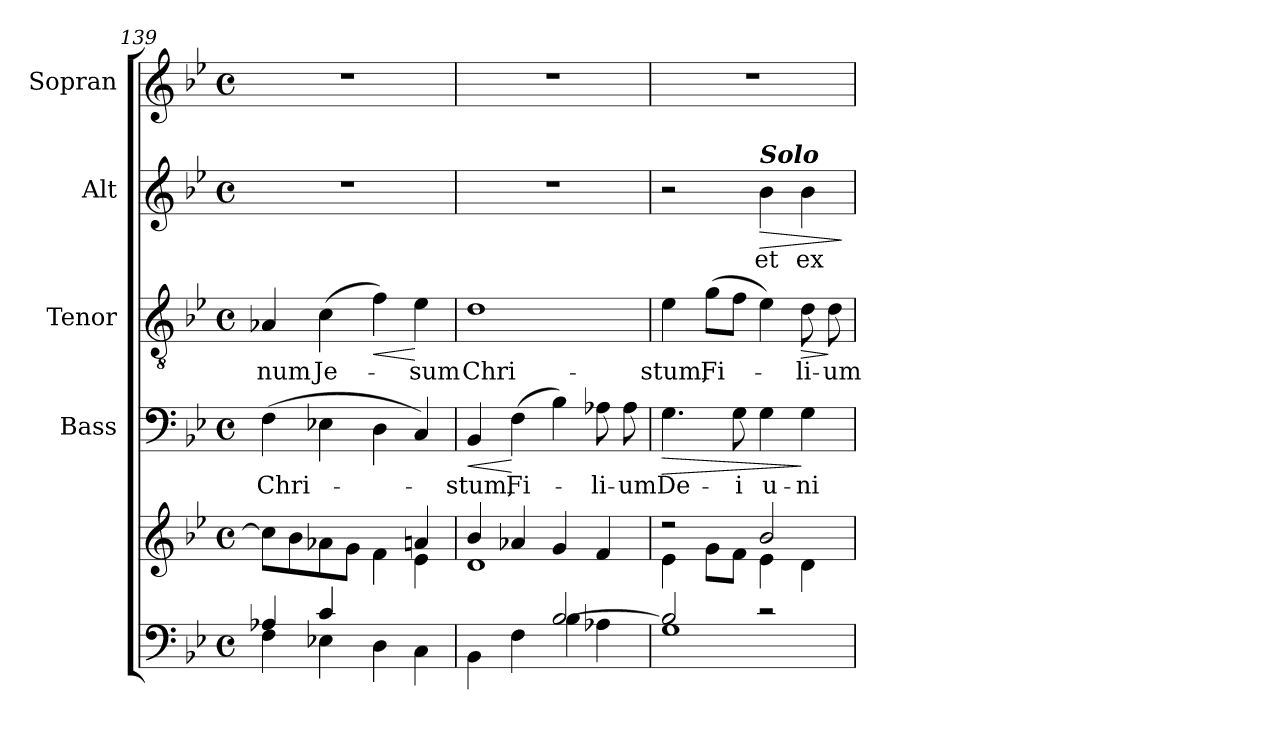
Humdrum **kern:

**kern	**kern	**kern	**text	**dynam	**kern	**text	**dynam	**kern	**text	**dynam	**kern
*part5	*part5	*part4	*part4	*part4	*part3	*part3	*part3	*part2	*part2	*part2	*part1
*staff6	*staff5	*staff4	*staff4	*staff4	*staff3	*staff3	*staff3	*staff2	*staff2	*staff2	*staff1
*	*	*I"Bass	*	*	*I"Tenor	*	*	*I"Alt	*	*	*I"Sopran
*	*	*I'B.	*	*	*I'T.	*	*	*I'A.	*	*	*I'S.
!!LO:PB:g=z
*clefF4	*clefG2	*clefF4	*	*	*clefGv2	*	*	*clefG2	*	*	*clefG2
*k[b-e-]	*k[b-e-]	*k[b-e-]	*	*	*k[b-e-]	*	*	*k[b-e-]	*	*	*k[b-e-]
*B-:	*B-:	*B-:	*	*	*B-:	*	*	*B-:	*	*	*B-:
*M4/4	*M4/4	*M4/4	*	*	*M4/4	*	*	*M4/4	*	*	*M4/4
*met(c)	*met(c)	*met(c)	*	*	*met(c)	*	*	*met(c)	*	*	*met(c)
=139	=139	=139	=139	=139	=139	=139	=139	=139	=139	=139	=139
*^	*^	*	*	*	*	*	*	*	*	*	*
!	!	!	!	!	!LO:LY:b	!	!	!LO:LY:b	!	!	!	!	!
4A-X/	4F\	2.ryy	8cc\L]	(>4F\	Chri-	.	4A-X/	-num	.	1r	.	.	1r
.	.	.	8b-\	.	.	.	.	.	.	.	.	.	.
!	!	!	!	!	!	!	!	!LO:LY:b	!	!	!	!	!
4c/	4E-X\	.	8a-X\	4E-X\	.	.	(>4c\	Je-	.	.	.	.	.
.	.	.	8g\J	.	.	.	.	.	.	.	.	.	.
!	!	!	!	!	!	!	!	!	!LO:HP:b	!	!	!	!
2ryy	4D\	.	4f\	4D\	.	.	4f\)	.	<	.	.	.	.
!	!	!	!	!	!	!	!	!LO:LY:b	!	!	!	!	!
.	4C\	4an/	4e-\	4C/)	.	.	4e-\	-sum	[	.	.	.	.
=140	=140	=140	=140	=140	=140	=140	=140	=140	=140	=140	=140	=140	=140
!	!	!	!	!	!LO:LY:b	!LO:HP:b	!	!LO:LY:b	!	!	!	!	!
2ryy	4BB-\	4b-/	1d	4BB-/	-stum,	<	1d	Chri-	.	1r	.	.	1r
!	!	!	!	!	!LO:LY:b	!	!	!	!	!	!	!	!
.	4F\	4a-X/	.	(>4F\	Fi-	[	.	.	.	.	.	.	.
[>2B-/	4B-\	4g/	.	4B-\)	.	.	.	.	.	.	.	.	.
!	!	!	!	!	!LO:LY:b	!	!	!	!	!	!	!	!
.	4A-X\	4f/	.	8A-X\	-li-	.	.	.	.	.	.	.	.
!	!	!	!	!	!LO:LY:b	!	!	!	!	!	!	!	!
.	.	.	.	8A-\	-um	.	.	.	.	.	.	.	.
=141	=141	=141	=141	=141	=141	=141	=141	=141	=141	=141	=141	=141	=141
!	!	!	!	!	!LO:LY:b	!LO:HP:b	!	!LO:LY:b	!	!	!	!	!
2B-/]	1G	2r	4e-\	4.G\	De-	>	4e-\	-stum,	.	2r	.	.	1r
!	!	!	!	!	!	!	!	!LO:LY:b	!	!	!	!	!
.	.	.	8g\L	.	.	.	(>8g\L	Fi-	.	.	.	.	.
!	!	!	!	!	!LO:LY:b	!	!	!	!	!	!	!	!
.	.	.	8f\J	8G\	-i	.	8f\J	.	.	.	.	.	.
!	!	!	!	!	!	!	!	!	!	!LO:TX:a:Bi:t=Solo	!	!	!
!	!	!	!	!	!LO:LY:b	!	!	!	!	!	!LO:LY:b	!LO:HP:b	!
2rc	.	2b-/	4e-\	4G\	u-	.	4e-\)	.	.	4b-\	et	>	.
!	!	!	!	!	!LO:LY:b	!	!	!LO:LY:b	!LO:HP:b	!	!LO:LY:b	!	!
.	.	.	4d\	4G\	-ni-	]	8d\	-li-	>	4b-\	ex	.	.
!	!	!	!	!	!	!	!	!LO:LY:b	!	!	!	!	!
.	.	.	.	.	.	.	8d\	-um	]	.	.	.	.
*v	*v	*	*	*	*	*	*	*	*	*	*	*	*
*	*v	*v	*	*	*	*	*	*	*	*	*	*
.	.	.	.	.	.	.	.	.	.	]	.
=	=	=	=	=	=	=	=	=	=	=	=
*-	*-	*-	*-	*-	*-	*-	*-	*-	*-	*-	*-
